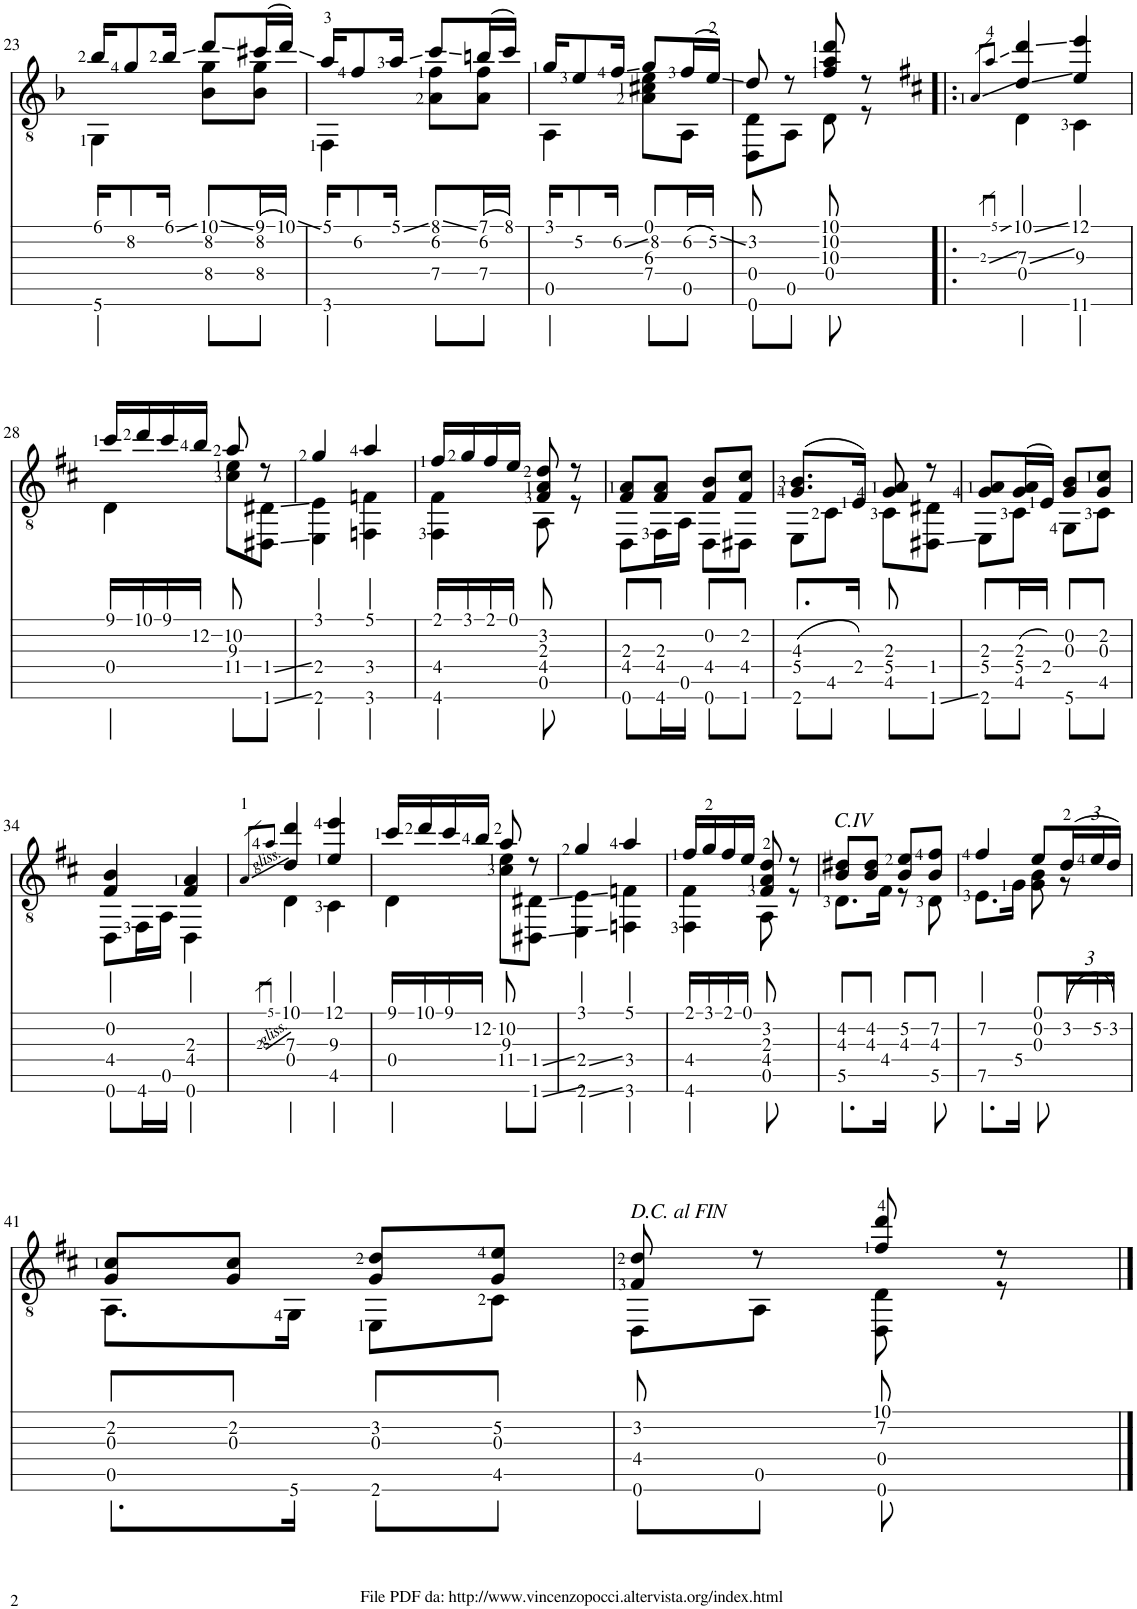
**kern	**kern
*part2	*part1
*staff2	*staff1
*I"Chitarra classica (Intavolatura)	*I"Guitar
!!LO:PB:g=z
*	*clefGv2
*k[b-]	*k[b-]
*M2/4	*M2/4
=23	=23
*^	*^
16b-/KL	4GG\	16b-/KL	4GG\
8g/	.	8g/	.
16b-/Jk	.	16b-/Jk	.
8dd/L	8B-\ 8g\L	8dd/L	8B-\ 8g\L
(16cc#X/L	8B-\ 8g\J	(16cc#X/L	8B-\ 8g\J
16dd/JJ)	.	16dd/JJ)	.
=24	=24	=24	=24
16a/KL	4FF\	16a/KL	4FF\
8f/	.	8f/	.
16a/Jk	.	16a/Jk	.
8cc/L	8A\ 8f\L	8cc/L	8A\ 8f\L
(16bn/L	8A\ 8f\J	(16bn/L	8A\ 8f\J
16cc/JJ)	.	16cc/JJ)	.
=25	=25	=25	=25
16g/KL	4AA\	16g/KL	4AA\
8e/	.	8e/	.
16f/Jk	.	16f/Jk	.
8g/L	8A\ 8c#X\ 8e\L	8g/L	8A\ 8c#X\ 8e\L
(16f/L	8AA\J	(16f/L	8AA\J
16e/JJ)	.	16e/JJ)	.
=26	=26	=26	=26
8d/	8DD\ 8D\L	8d/	8DD\ 8D\L
8r	8AA\J	8r	8AA\J
8f/ 8a/ 8dd/	8D\	8f/ 8a/ 8dd/	8D\
8r	8r	8r	8r
=27!|:	=27!|:	=27!|:	=27!|:
*k[f#c#]	*	*k[f#c#]	*
8qA/L	.	8qA/L	.
8qa/J	.	8qa/J	.
4d/ 4dd/	4D\	4d/ 4dd/	4D\
4e/ 4ee/	4C#\	4e/ 4ee/	4C#\
!!LO:LB:g=z	!!
=28	=28	=28	=28
16cc#/LL	4D\	16cc#/LL	4D\
16dd/	.	16dd/	.
16cc#/	.	16cc#/	.
16b/JJ	.	16b/JJ	.
8a/	8c#\ 8e\L	8a/	8c#\ 8e\L
8r	8DD#X\ 8D#X\J	8r	8DD#X\ 8D#X\J
=29	=29	=29	=29
4g/	4EE\ 4E\	4g/	4EE\ 4E\
4a/	4FFn\ 4Fn\	4a/	4FFn\ 4Fn\
=30	=30	=30	=30
16f#/LL	4FF#\ 4F#\	16f#/LL	4FF#\ 4F#\
16g/	.	16g/	.
16f#/	.	16f#/	.
16e/JJ	.	16e/JJ	.
8F#/ 8A/ 8d/	8AA\	8F#/ 8A/ 8d/	8AA\
8r	8r	8r	8r
=31	=31	=31	=31
8F#/ 8A/L	8DD\L	8F#/ 8A/L	8DD\L
8F#/ 8A/J	16FF#\L	8F#/ 8A/J	16FF#\L
.	16AA\JJ	.	16AA\JJ
8F#/ 8B/L	8DD\L	8F#/ 8B/L	8DD\L
8F#/ 8c#/J	8DD#X\J	8F#/ 8c#/J	8DD#X\J
=32	=32	=32	=32
(8.G/ 8.B/L	8EE\L	(8.G/ 8.B/L	8EE\L
.	8C#\J	.	8C#\J
16E/Jk)	.	16E/Jk)	.
8G/ 8A/	8C#\L	8G/ 8A/	8C#\L
8r	8DD#X\ 8D#X\J	8r	8DD#X\ 8D#X\J
=33	=33	=33	=33
8G/ 8A/L	8EE\L	8G/ 8A/L	8EE\L
(16G/ 16A/L	8C#\J	(16G/ 16A/L	8C#\J
16E/JJ)	.	16E/JJ)	.
8G/ 8B/L	8GG\L	8G/ 8B/L	8GG\L
8G/ 8c#/J	8C#\J	8G/ 8c#/J	8C#\J
!!LO:LB:g=z	!!
=34	=34	=34	=34
4F#/ 4B/	8DD\L	4F#/ 4B/	8DD\L
.	16FF#\L	.	16FF#\L
.	16AA\JJ	.	16AA\JJ
4F#/ 4A/	4DD\	4F#/ 4A/	4DD\
=35	=35	=35	=35
8qA/L	.	8qA/L	.
8qa/J	.	8qa/J	.
4d/ 4dd/	4D\	4d/ 4dd/	4D\
4e/ 4ee/	4C#\	4e/ 4ee/	4C#\
=36	=36	=36	=36
16cc#/LL	4D\	16cc#/LL	4D\
16dd/	.	16dd/	.
16cc#/	.	16cc#/	.
16b/JJ	.	16b/JJ	.
8a/	8c#\ 8e\L	8a/	8c#\ 8e\L
8r	8DD#X\ 8D#X\J	8r	8DD#X\ 8D#X\J
=37	=37	=37	=37
4g/	4EE\ 4E\	4g/	4EE\ 4E\
4a/	4FFn\ 4Fn\	4a/	4FFn\ 4Fn\
=38	=38	=38	=38
16f#/LL	4FF#\ 4F#\	16f#/LL	4FF#\ 4F#\
16g/	.	16g/	.
16f#/	.	16f#/	.
16e/JJ	.	16e/JJ	.
8F#/ 8A/ 8d/	8AA\	8F#/ 8A/ 8d/	8AA\
8r	8r	8r	8r
=39	=39	=39	=39
!	!	!LO:TX:a:i:t=C.IV	!
8B/ 8d#X/L	8.D\L	8B/ 8d#X/L	8.D\L
8B/ 8d#/J	.	8B/ 8d#/J	.
.	16F#\Jk	.	16F#\Jk
8B/ 8e/L	8r	8B/ 8e/L	8r
8B/ 8f#/J	8D\	8B/ 8f#/J	8D\
=40	=40	=40	=40
4f#/	8.E\L	4f#/	8.E\L
.	16G\Jk	.	16G\Jk
8e/L	8G\ 8B\	8e/L	8G\ 8B\
*Xbrackettup	*	*Xbrackettup	*
(24d/L	8r	(24d/L	8r
24e/	.	24e/	.
24d/JJ)	.	24d/JJ)	.
!!LO:LB:g=z	!!
=41	=41	=41	=41
8G/ 8c#/L	8.AA\L	8G/ 8c#/L	8.AA\L
8G/ 8c#/J	.	8G/ 8c#/J	.
.	16GG\Jk	.	16GG\Jk
8G/ 8d/L	8EE\L	8G/ 8d/L	8EE\L
8G/ 8e/J	8C#\J	8G/ 8e/J	8C#\J
=42	=42	=42	=42
!	!	!LO:TX:a:i:t=D.C. al FIN	!
8F#/ 8d/	8DD\L	8F#/ 8d/	8DD\L
8r	8AA\J	8r	8AA\J
8f#/ 8dd/	8DD\ 8D\	8f#/ 8dd/	8DD\ 8D\
8r	8r	8r	8r
*v	*v	*	*
*	*v	*v
==	==
*-	*-
